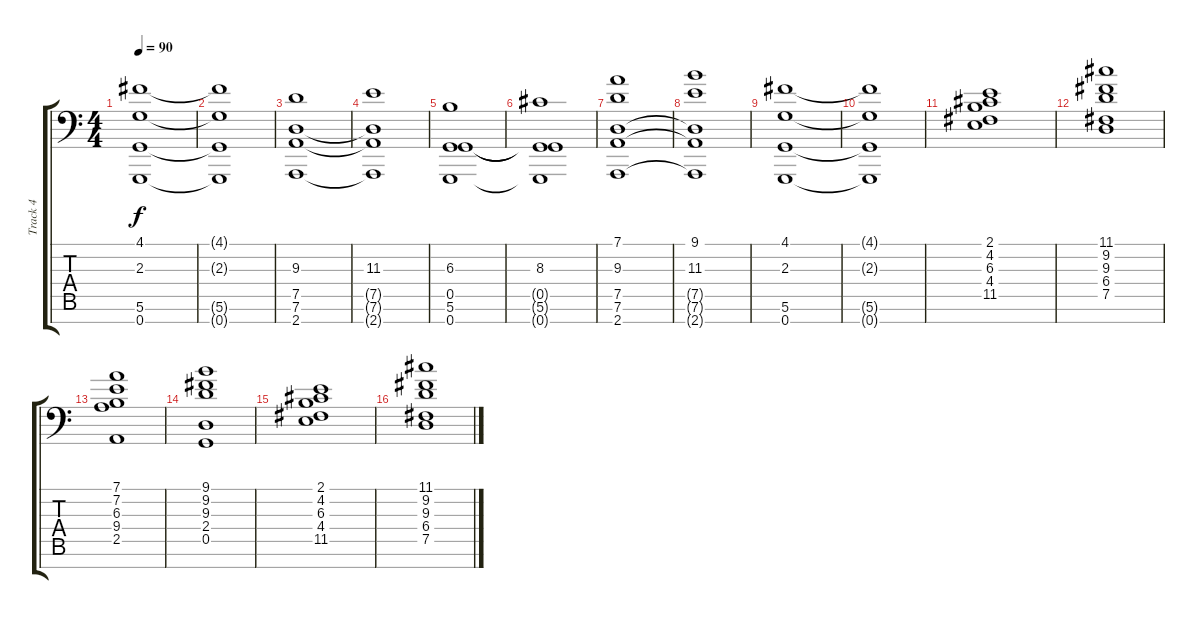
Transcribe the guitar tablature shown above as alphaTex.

\track ("Track 4" "Track 4") {instrument fx6goblins}
\staff {score tabs}
\tuning (D4 A3 F3 C3 G2 D2 G1) {hide}
\ts (4 4)
\tempo 90
\clef f4
\ks c
(4.1 2.3 5.6{t} 0.7{t}).1{dy f} |
(4.1{t} 2.3{t} 5.6{t} 0.7{t}).1 |
(9.3 7.5 7.6 2.7).1 |
(11.3 7.5{t} 7.6{t} 2.7{t}).1 |
(6.3 0.5 5.6 0.7).1 |
(8.3 0.5{t} 5.6{t} 0.7{t}).1 |
(7.1 9.3 7.5 7.6 2.7).1 |
(9.1 11.3 7.5{t} 7.6{t} 2.7{t}).1 |
(4.1 2.3 5.6 0.7).1 |
(4.1{t} 2.3{t} 5.6{t} 0.7{t}).1 |
(2.1 4.2 6.3 4.4 11.5).1 |
(11.1 9.2 9.3 6.4 7.5).1 |
(7.1 7.2 6.3 9.4 2.5).1 |
(9.1 9.2 9.3 2.4 0.5).1 |
(2.1 4.2 6.3 4.4 11.5).1 |
(11.1 9.2 9.3 6.4 7.5).1
